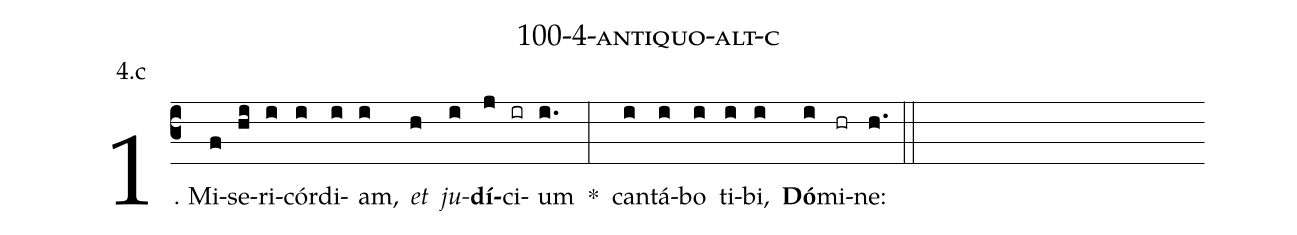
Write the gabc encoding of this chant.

name: 100-4-antiquo-alt-c;
annotation: 4.c;
%%
(c3)1. Mi(f)se(hi)ri(i)cór(i)di(i)am,(i) <i>et</i>(h) <i>ju</i>(i)<b>dí</b>(j)ci(ir)um(i.) *(:) can(i)tá(i)bo(i) ti(i)bi,(i) <b>Dó</b>(i)mi(hr)ne:(h.) (::)
